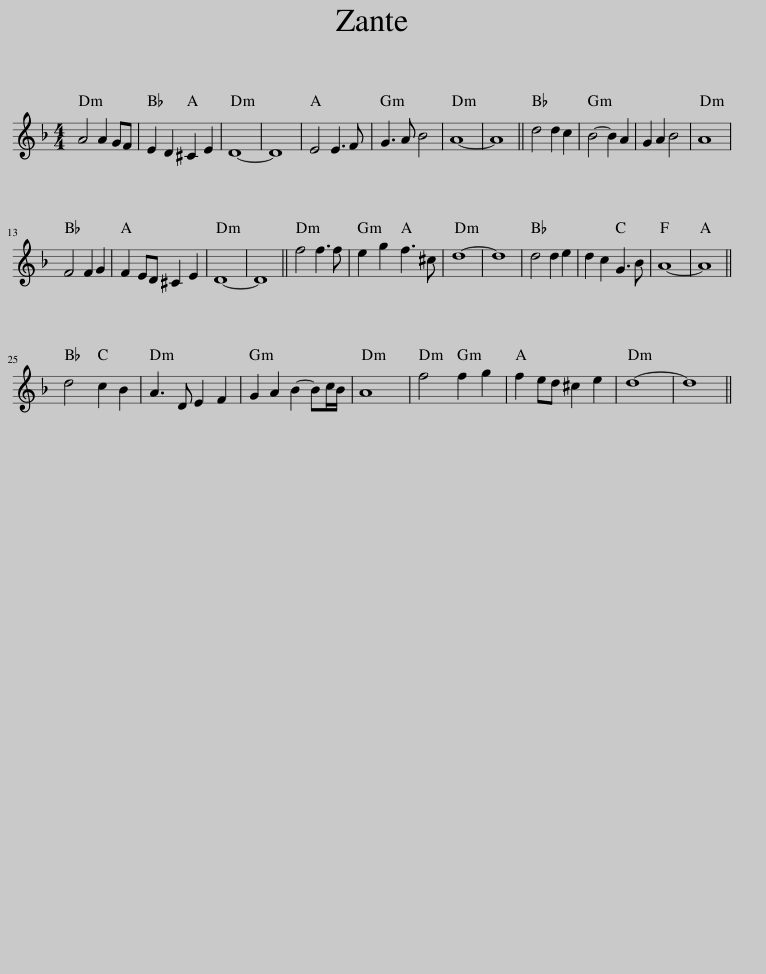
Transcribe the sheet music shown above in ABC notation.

X:1
L:1/8
M:4/4
I:linebreak $
K:Dmin
V:1 treble
V:1
 A4 A2 GF | E2 D2 ^C2 E2 | D8- | D8 | E4 E3 F | %5
 G3 A B4 | A8- | A8 || d4 d2 c2 | B4- B2 A2 | %10
 G2 A2 B4 | A8 |$ F4 F2 G2 | F2 ED ^C2 E2 | D8- | %15
 D8 || f4 f3 f | e2 g2 f3 ^c | d8- | d8 | %20
 d4 d2 e2 | d2 c2 G3 B | A8- | A8 ||$ d4 c2 B2 | %25
 A3 D E2 F2 | G2 A2 B2- Bc/B/ | A8 | f4 f2 g2 | f2 ed ^c2 e2 | %30
 d8- | d8 || %32
